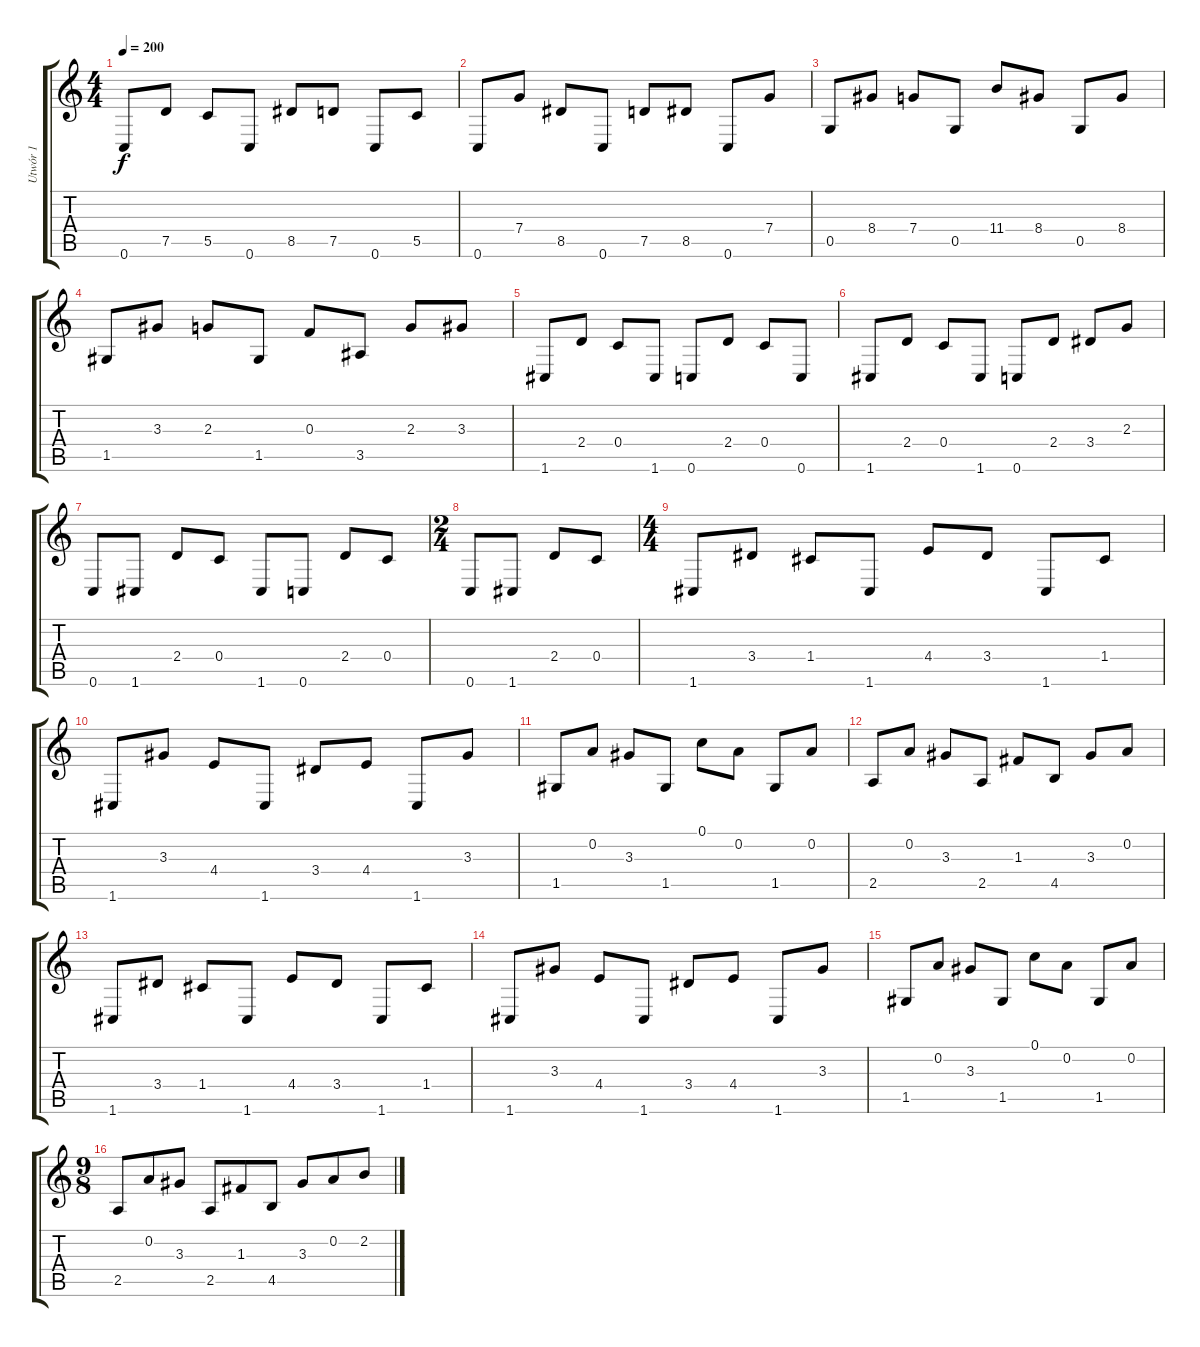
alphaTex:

\track ("Utwór 1" "Utwór 1") {instrument distortionguitar}
\staff {score tabs}
\tuning (C4 A3 F3 C3 G2 C2) {hide}
\ts (4 4)
\tempo 200
\clef g2
\ks c
0.6.8{dy f} 7.5.8 5.5.8 0.6.8 8.5.8 7.5.8 0.6.8 5.5.8 |
0.6.8 7.4.8 8.5.8 0.6.8 7.5.8 8.5.8 0.6.8 7.4.8 |
0.5.8 8.4.8 7.4.8 0.5.8 11.4.8 8.4.8 0.5.8 8.4.8 |
1.5.8 3.3.8 2.3.8 1.5.8 0.3.8 3.5.8 2.3.8 3.3.8 |
1.6.8 2.4.8 0.4.8 1.6.8 0.6.8 2.4.8 0.4.8 0.6.8 |
1.6.8 2.4.8 0.4.8 1.6.8 0.6.8 2.4.8 3.4.8 2.3.8 |
0.6.8 1.6.8 2.4.8 0.4.8 1.6.8 0.6.8 2.4.8 0.4.8 |
\ts (2 4)
0.6.8 1.6.8 2.4.8 0.4.8 |
\ts (4 4)
1.6.8 3.4.8 1.4.8 1.6.8 4.4.8 3.4.8 1.6.8 1.4.8 |
1.6.8 3.3.8 4.4.8 1.6.8 3.4.8 4.4.8 1.6.8 3.3.8 |
1.5.8 0.2.8 3.3.8 1.5.8 0.1.8 0.2.8 1.5.8 0.2.8 |
2.5.8 0.2.8 3.3.8 2.5.8 1.3.8 4.5.8 3.3.8 0.2.8 |
1.6.8 3.4.8 1.4.8 1.6.8 4.4.8 3.4.8 1.6.8 1.4.8 |
1.6.8 3.3.8 4.4.8 1.6.8 3.4.8 4.4.8 1.6.8 3.3.8 |
1.5.8 0.2.8 3.3.8 1.5.8 0.1.8 0.2.8 1.5.8 0.2.8 |
\ts (9 8)
2.5.8 0.2.8 3.3.8 2.5.8 1.3.8 4.5.8 3.3.8 0.2.8 2.2.8
